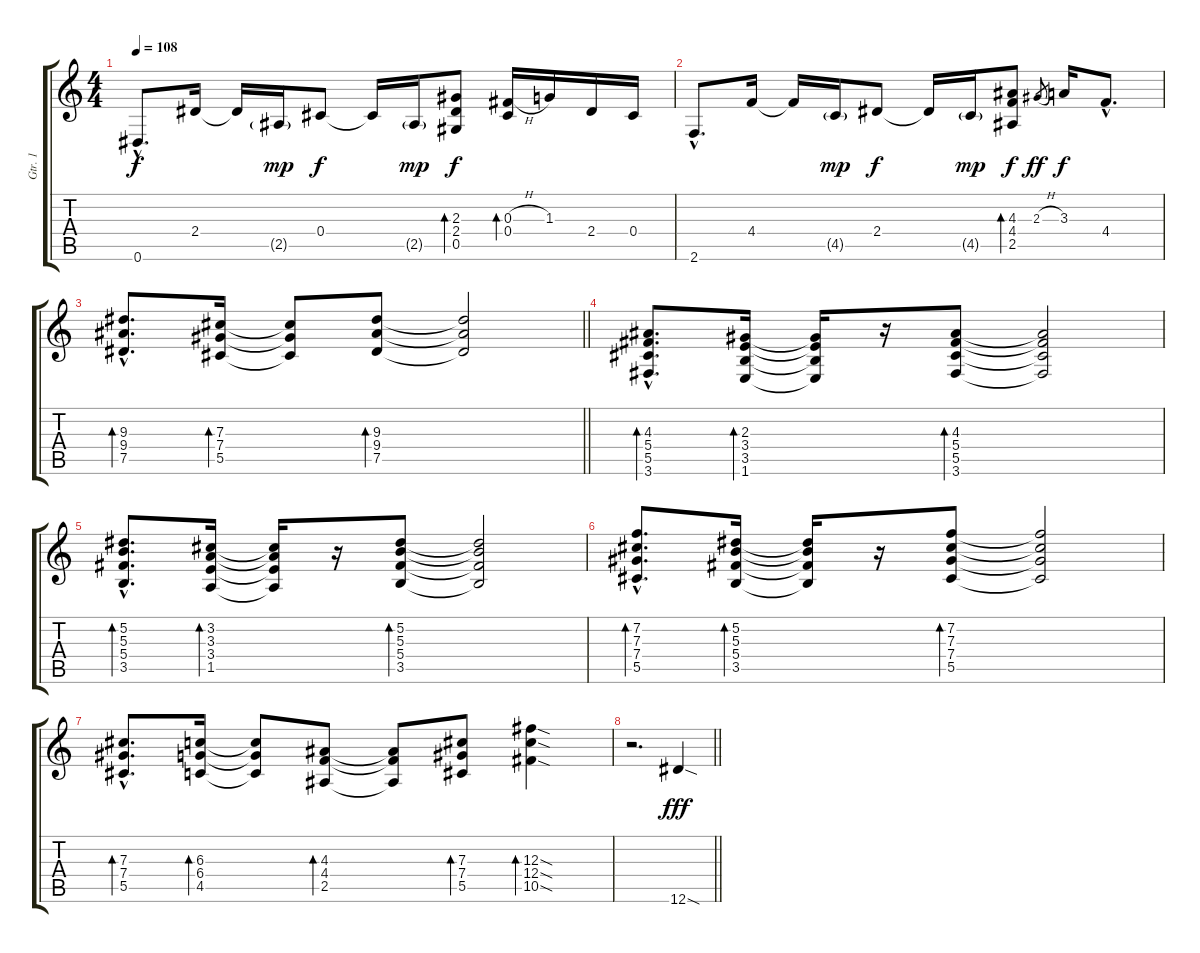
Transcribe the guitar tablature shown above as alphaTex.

\track ("Gtr. 1" "Gtr. 1") {instrument distortionguitar}
\staff {score tabs}
\tuning (Eb4 Bb3 Gb3 Db3 Ab2 Eb2) {hide}
\ts (4 4)
\tempo 108
\clef g2
\ks c
0.6{hac}.8{d dy f} 2.4.16 2.4{t}.16 2.5{g}.16{dy mp} 0.4.8{dy f} 0.4{t}.16 2.5{g}.16{dy mp} (2.3 2.4 0.5).8{bd 60 dy f} (0.3{h} 0.4).16{bd 60} 1.3.16 2.4.16 0.4.16 |
2.6{hac}.8{d} 4.4.16 4.4{t}.16 4.5{g}.16{dy mp} 2.4.8{dy f} 2.4{t}.16 4.5{g}.16{dy mp} (4.3 4.4 2.5).8{bd 60 dy f} 2.3{h}.8{gr dy ff} 3.3.16{dy f} 4.4{hac}.8{d} |
\barLineRight lightlight
(9.3{hac} 9.4{hac} 7.5{hac}).8{d bd 60} (7.3 7.4 5.5).16{bd 60} (7.3{t} 7.4{t} 5.5{t}).8 (9.3 9.4 7.5).8{bd 60} (9.3{t} 9.4{t} 7.5{t}).2 |
(4.3{hac} 5.4{hac} 5.5{hac} 3.6{hac}).8{d bd 60} (2.3 3.4 3.5 1.6).16{bd 60} (2.3{t} 3.4{t} 3.5{t} 1.6{t}).16 r.16 (4.3 5.4 5.5 3.6).8{bd 60} (4.3{t} 5.4{t} 5.5{t} 3.6{t}).2 |
(5.2{hac} 5.3{hac} 5.4{hac} 3.5{hac}).8{d bd 60} (3.2 3.3 3.4 1.5).16{bd 60} (3.2{t} 3.3{t} 3.4{t} 1.5{t}).16 r.16 (5.2 5.3 5.4 3.5).8{bd 60} (5.2{t} 5.3{t} 5.4{t} 3.5{t}).2 |
(7.2{hac} 7.3{hac} 7.4{hac} 5.5{hac}).8{d bd 60} (5.2 5.3 5.4 3.5).16{bd 60} (5.2{t} 5.3{t} 5.4{t} 3.5{t}).16 r.16 (7.2 7.3 7.4 5.5).8{bd 60} (7.2{t} 7.3{t} 7.4{t} 5.5{t}).2 |
(7.3{hac} 7.4{hac} 5.5{hac}).8{d bd 60} (6.3 6.4 4.5).16{bd 60} (6.3{t} 6.4{t} 4.5{t}).8 (4.3 4.4 2.5).8{bd 60} (4.3{t} 4.4{t} 2.5{t}).8 (7.3 7.4 5.5).8{bd 60} (12.3{sod} 12.4{sod} 10.5{sod}).4{bd 60} |
\barLineRight lightlight
r.2{d} 12.6{sod}.4{dy fff}
